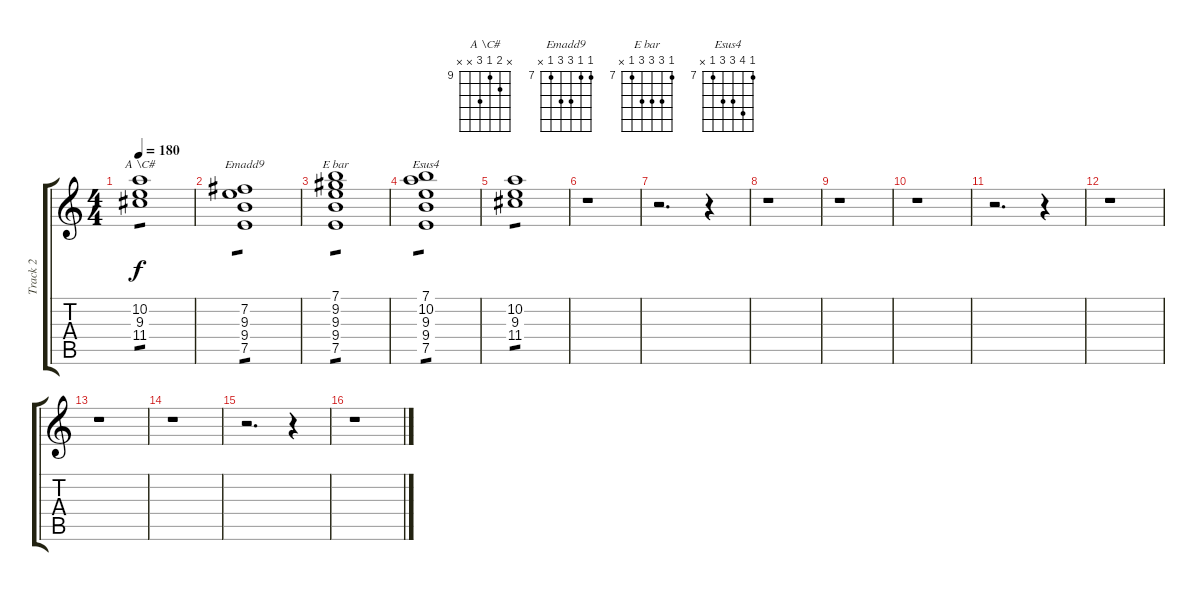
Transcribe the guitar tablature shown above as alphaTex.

\track ("Track 2" "Track 2") {instrument distortionguitar}
\staff {score tabs}
\tuning (E4 B3 G3 D3 A2 E2) {hide}
\chord ("A \\C#" x 10 9 11 x x) {firstfret 9}
\chord ("Emadd9" 7 7 9 9 7 x) {firstfret 7}
\chord ("E bar" 7 9 9 9 7 x) {firstfret 7}
\chord ("Esus4" 7 10 9 9 7 x) {firstfret 7}
\ts (4 4)
\tempo 180
\clef g2
\ks c
(10.2 9.3 11.4).1{ch "A \\C#" tp 1 dy f} |
(7.2 9.3 9.4 7.5).1{ch "Emadd9" tp 1} |
(7.1 9.2 9.3 9.4 7.5).1{ch "E bar" tp 1} |
(7.1 10.2 9.3 9.4 7.5).1{ch "Esus4" tp 1} |
(10.2 9.3 11.4).1{tp 1} |
r.1 |
r.2{d} r.4 |
r.1 |
r.1 |
r.1 |
r.2{d} r.4 |
r.1 |
r.1 |
r.1 |
r.2{d} r.4 |
r.1
